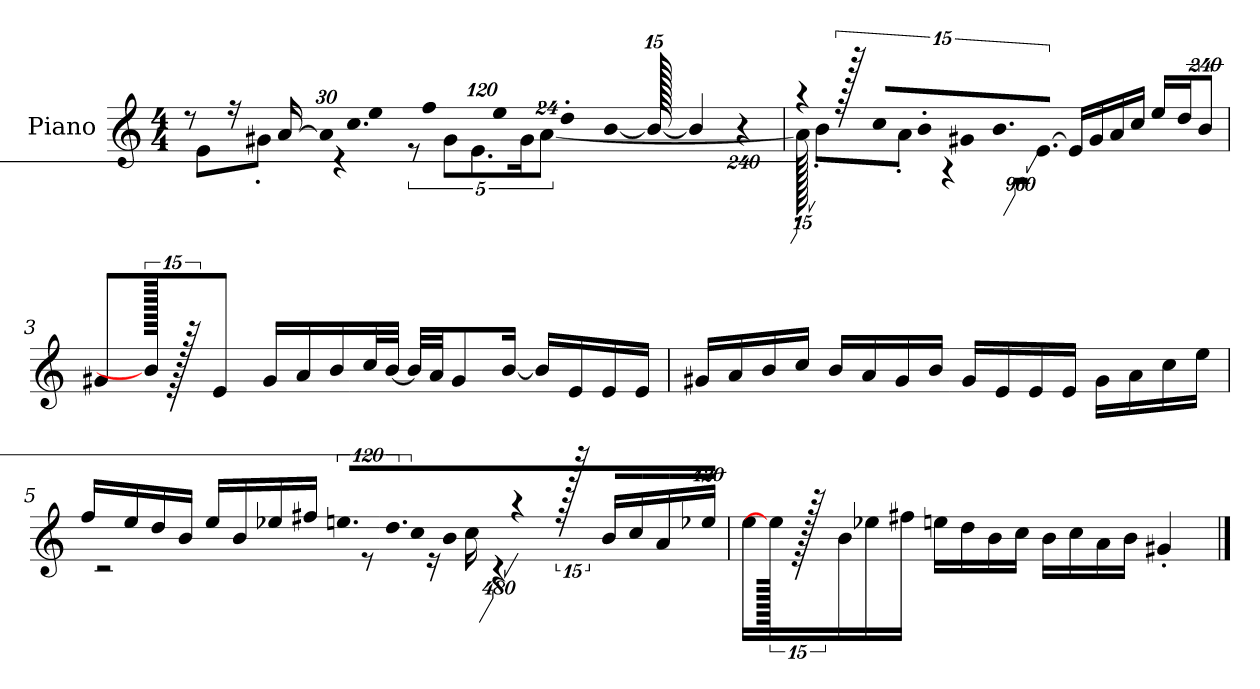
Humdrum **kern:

**kern
*part1
*staff1
*I"Piano
*I'P-no
*clefG2
*k[]
*M4/4
*MM90
=1
*^
8r	960ryy
.	8e\L
16r	.
.	8g#X'\J
[16a/LL	.
*Xbrackettup	*
!LO:N:vis=64	!
960%17a/KL]	.
.	4r
!LO:N:vis=32.	!
1920%103cc/	.
!LO:N:vis=32	!
640%23ee/	.
!LO:N:vis=32	!
640%23ff/	.
!LO:N:vis=32	!
640%23ee/	.
!LO:N:vis=32	!
640%23dd'/	.
[1920%67b/JJ	.
960b/_	.
*	*brackettup
4b/]	10r
.	10g#\L
.	10.e\
960%239r	.
.	20g#\K
.	[192%19a\J
=2	=2
!LO:N:vis=32	!
640%23r	960a'\]
.	8b'\L
960r	.
!LO:N:vis=32	!
640%23cc/KLL	.
!LO:N:vis=16	!
1920%137b'/J	.
.	8a'\J
!LO:N:vis=8	!
960%137g#X/	.
.	4r
!LO:N:vis=16.	!
960%103b/L	.
!LO:N:vis=16.	!
[960%103e/JJ	.
.	1920%959r
16e/LL]	.
16g#/	.
16a/	.
16cc/JJ	.
16ee/LL	.
16dd/J	.
[1920%239b/J	.
.	1920ryy
*v	*v
!!LO:LB:g=z
=3
8g#X/L
1920b/]
1920r
8e/J
16g#/LL
16a/
16b/
32cc/L
[32b/JJJ
32b/LLL]
32a/JJ
8g#/
[16b/Jk
16b/LL]
16e/
16e/
16e/JJ
=4
16g#X/LL
16a/
16b/
16cc/JJ
16b/LL
16a/
16g#/
16b/JJ
16g#/LL
16e/
16e/
16e/JJ
16g#\LL
16a\
16cc\
16ee\JJ
!!LO:LB:g=z
=5
*^
16ff/LL	1920ryy
.	2r
16ee/	.
16dd/	.
16b/JJ	.
16ee/LL	.
16b/	.
16ee-X/	.
16ff#X/JJ	.
!LO:N:vis=32.	!
1920%103een/LLL	.
.	8r
!LO:N:vis=32.	!
1920%103dd/	.
!LO:N:vis=32	!
640%23cc/J	.
.	16r
!LO:N:vis=16	!
1920%137b/JJ	.
.	16cc\
480%17r	.
1920r	.
16b/LL	1920%479r
16cc/	.
16a/	.
[1920%119ee-X/JJ	.
*v	*v
=6
16ee\LL
1920ee-/]
1920r
16b\
16ee-X\
16ff#X\JJ
16een\LL
16dd\
16b\
16cc\JJ
16b\LL
16cc\
16a\
16b\JJ
4g#X'/
==
*-
